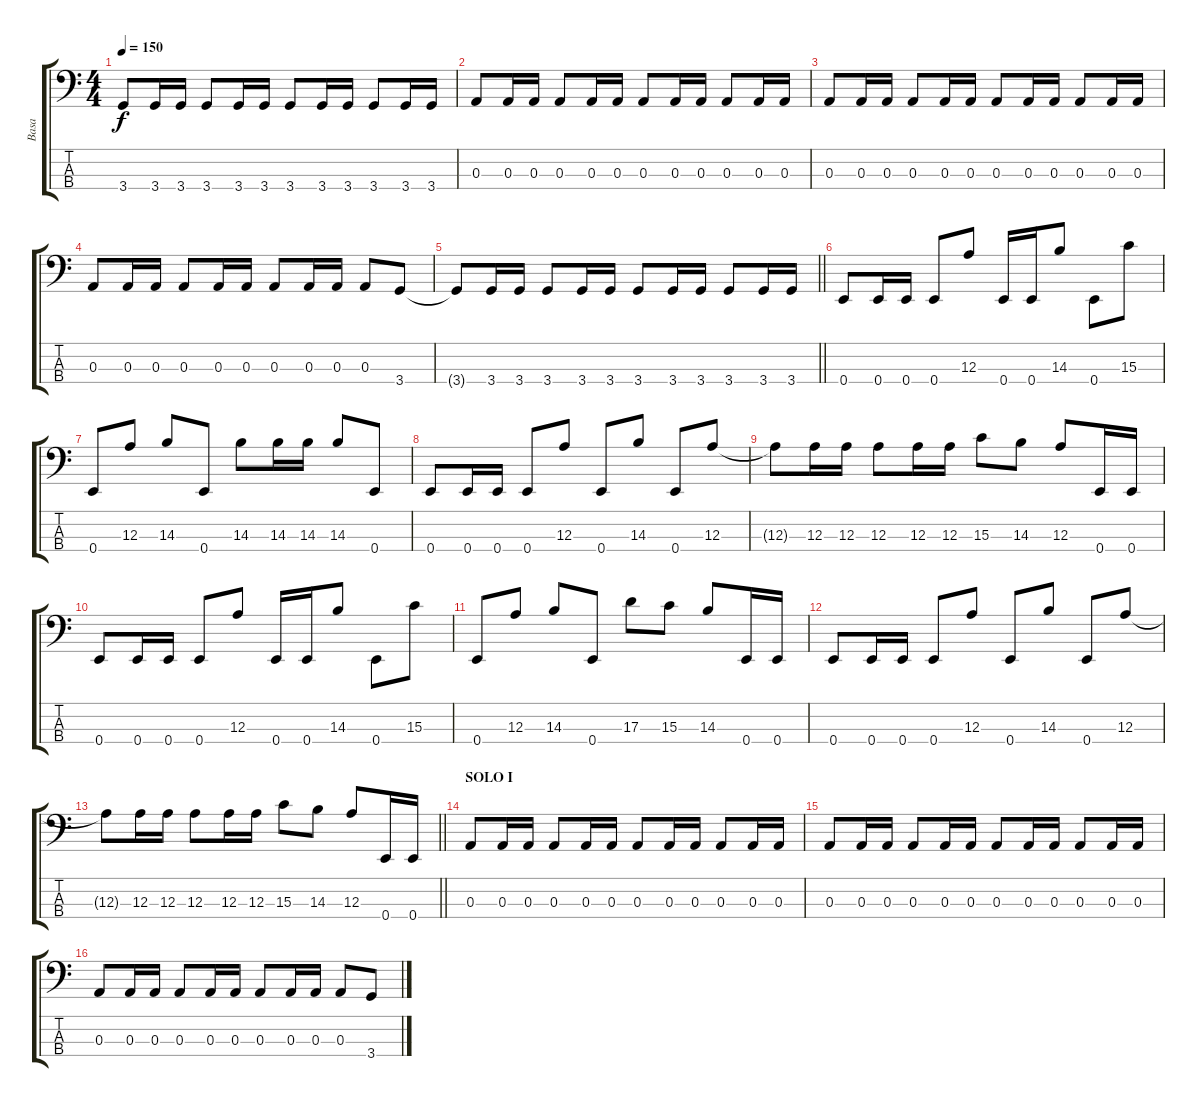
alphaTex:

\track ("Basa" "Basa") {instrument electricbassfinger}
\staff {score tabs}
\tuning (G2 D2 A1 E1) {hide}
\ts (4 4)
\tempo 150
\clef f4
\ks c
3.4{t}.8{dy f} 3.4.16 3.4.16 3.4.8 3.4.16 3.4.16 3.4.8 3.4.16 3.4.16 3.4.8 3.4.16 3.4.16 |
0.3.8 0.3.16 0.3.16 0.3.8 0.3.16 0.3.16 0.3.8 0.3.16 0.3.16 0.3.8 0.3.16 0.3.16 |
0.3.8 0.3.16 0.3.16 0.3.8 0.3.16 0.3.16 0.3.8 0.3.16 0.3.16 0.3.8 0.3.16 0.3.16 |
0.3.8 0.3.16 0.3.16 0.3.8 0.3.16 0.3.16 0.3.8 0.3.16 0.3.16 0.3.8 3.4.8 |
\barLineRight lightlight
3.4{t}.8 3.4.16 3.4.16 3.4.8 3.4.16 3.4.16 3.4.8 3.4.16 3.4.16 3.4.8 3.4.16 3.4.16 |
\section ("" "")
0.4.8 0.4.16 0.4.16 0.4.8 12.3.8 0.4.16 0.4.16 14.3.8 0.4.8 15.3.8 |
0.4.8 12.3.8 14.3.8 0.4.8 14.3.8 14.3.16 14.3.16 14.3.8 0.4.8 |
0.4.8 0.4.16 0.4.16 0.4.8 12.3.8 0.4.8 14.3.8 0.4.8 12.3.8 |
12.3{t}.8 12.3.16 12.3.16 12.3.8 12.3.16 12.3.16 15.3.8 14.3.8 12.3.8 0.4.16 0.4.16 |
0.4.8 0.4.16 0.4.16 0.4.8 12.3.8 0.4.16 0.4.16 14.3.8 0.4.8 15.3.8 |
0.4.8 12.3.8 14.3.8 0.4.8 17.3.8 15.3.8 14.3.8 0.4.16 0.4.16 |
0.4.8 0.4.16 0.4.16 0.4.8 12.3.8 0.4.8 14.3.8 0.4.8 12.3.8 |
\barLineRight lightlight
12.3{t}.8 12.3.16 12.3.16 12.3.8 12.3.16 12.3.16 15.3.8 14.3.8 12.3.8 0.4.16 0.4.16 |
\section ("" "SOLO I")
0.3.8 0.3.16 0.3.16 0.3.8 0.3.16 0.3.16 0.3.8 0.3.16 0.3.16 0.3.8 0.3.16 0.3.16 |
0.3.8 0.3.16 0.3.16 0.3.8 0.3.16 0.3.16 0.3.8 0.3.16 0.3.16 0.3.8 0.3.16 0.3.16 |
0.3.8 0.3.16 0.3.16 0.3.8 0.3.16 0.3.16 0.3.8 0.3.16 0.3.16 0.3.8 3.4.8
